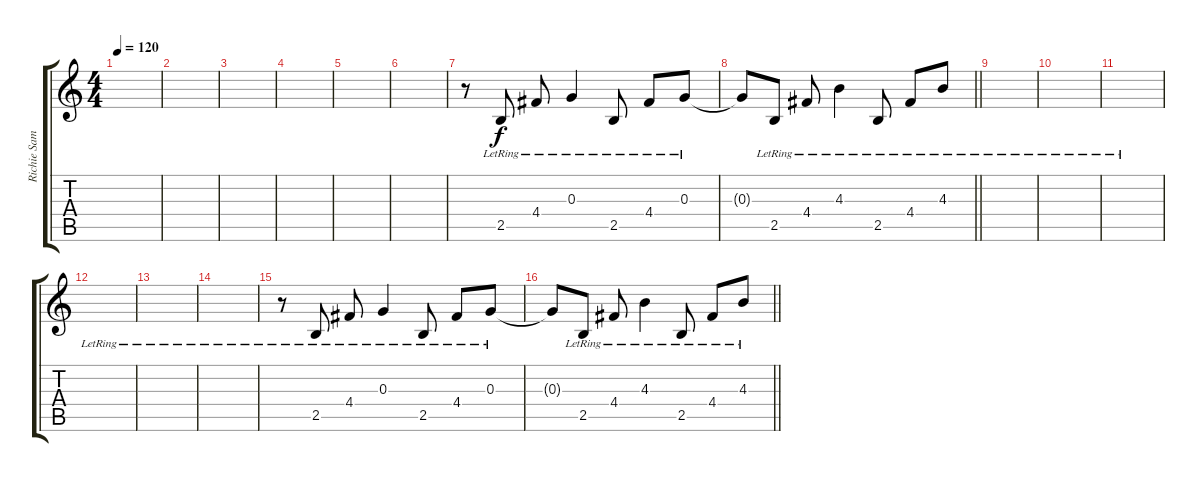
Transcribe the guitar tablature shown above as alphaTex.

\track ("Richie Sambora (Clean Guitar)" "Richie Sam") {instrument electricguitarclean}
\staff {score tabs}
\tuning (E4 B3 G3 D3 A2 E2) {hide}
\ts (4 4)
\tempo 120
\clef g2
\ks c
|
|
|
|
|
|
r.8 2.5{lr}.8{instrument electricguitarclean} 4.4{lr}.8 0.3{lr}.4 2.5{lr}.8 4.4{lr}.8 0.3{lr}.8 |
\barLineRight lightlight
0.3{t}.8 2.5{lr}.8 4.4{lr}.8 4.3{lr}.4 2.5{lr}.8 4.4{lr}.8 4.3{lr}.8 |
|
|
|
|
|
|
r.8 2.5{lr}.8{instrument electricguitarclean} 4.4{lr}.8 0.3{lr}.4 2.5{lr}.8 4.4{lr}.8 0.3{lr}.8 |
\barLineRight lightlight
0.3{t}.8 2.5{lr}.8 4.4{lr}.8 4.3{lr}.4 2.5{lr}.8 4.4{lr}.8 4.3{lr}.8
